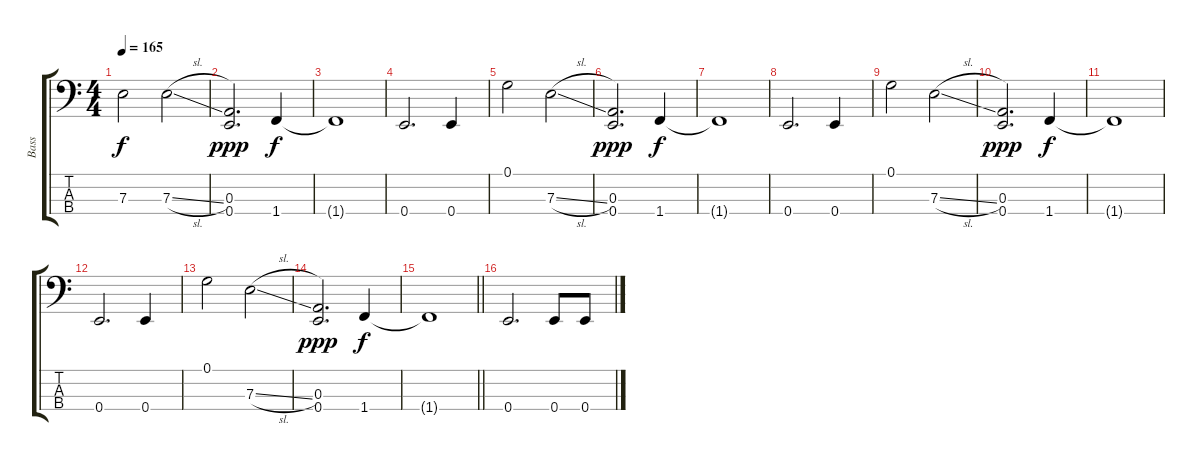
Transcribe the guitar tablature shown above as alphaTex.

\track ("Bass" "Bass") {instrument electricbasspick}
\staff {score tabs}
\tuning (G2 D2 A1 E1) {hide}
\ts (4 4)
\tempo 165
\clef f4
\ks c
7.3.2{dy f} 7.3{sl}.2 |
(0.3 0.4).2{d dy ppp} 1.4.4{dy f} |
1.4{t}.1 |
0.4.2{d} 0.4.4 |
0.1.2 7.3{sl}.2 |
(0.3 0.4).2{d dy ppp} 1.4.4{dy f} |
1.4{t}.1 |
0.4.2{d} 0.4.4 |
0.1.2 7.3{sl}.2 |
(0.3 0.4).2{d dy ppp} 1.4.4{dy f} |
1.4{t}.1 |
0.4.2{d} 0.4.4 |
0.1.2 7.3{sl}.2 |
(0.3 0.4).2{d dy ppp} 1.4.4{dy f} |
\barLineRight lightlight
1.4{t}.1 |
\section ("" "")
0.4.2{d} 0.4.8 0.4.8
